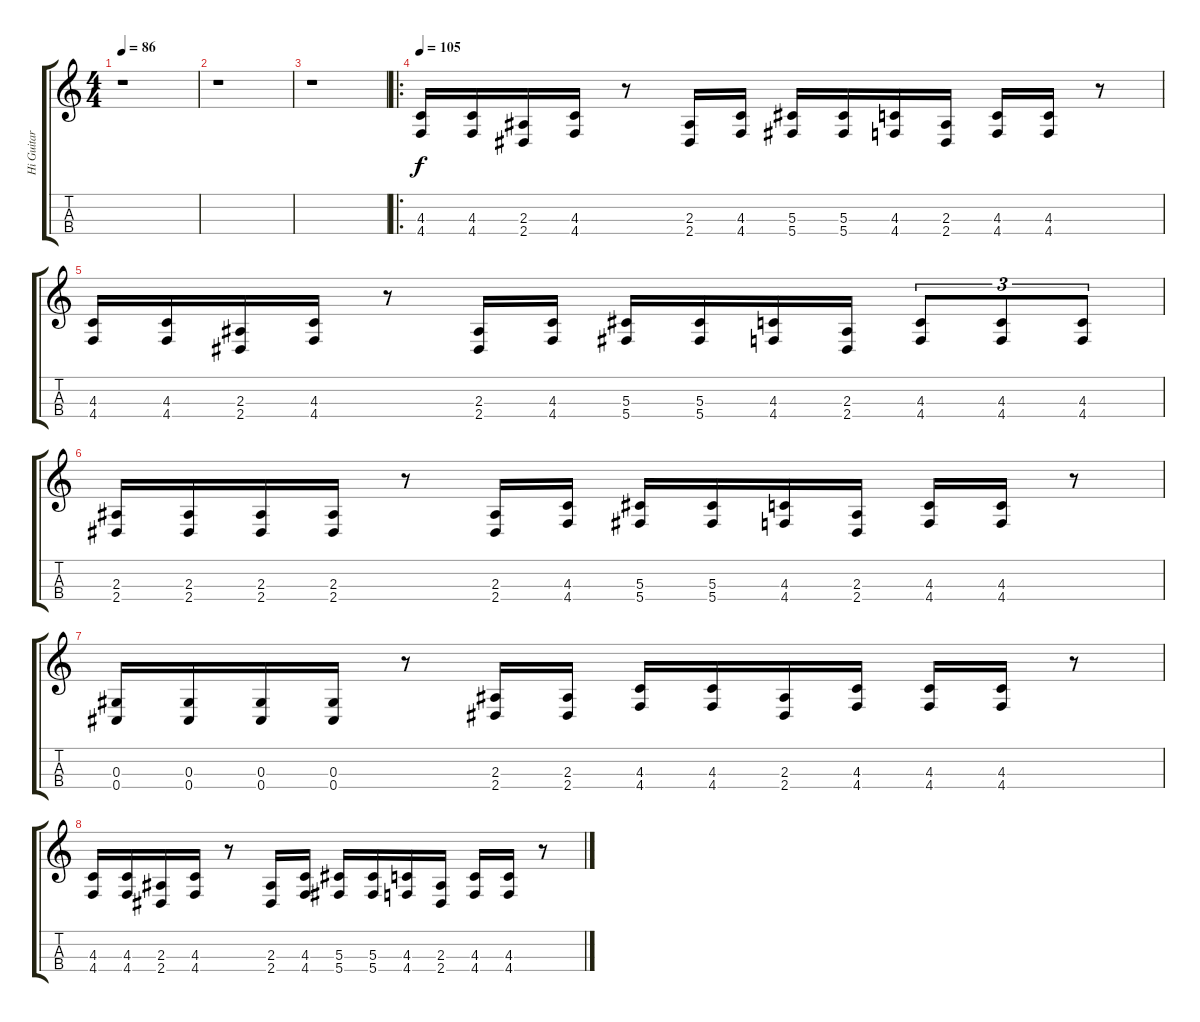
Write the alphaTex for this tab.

\track ("Hi Guitar" "Hi Guitar") {instrument overdrivenguitar}
\staff {score tabs}
\tuning (Gb3 Db3 Ab2 Db2) {hide}
\ts (4 4)
\tempo 86
\clef g2
\ks c
r.1{dy f} |
r.1 |
r.1 |
\ro
\tempo 105
(4.3 4.4).16 (4.3 4.4).16 (2.3 2.4).16 (4.3 4.4).16 r.8 (2.3 2.4).16 (4.3 4.4).16 (5.3 5.4).16 (5.3 5.4).16 (4.3 4.4).16 (2.3 2.4).16 (4.3 4.4).16 (4.3 4.4).16 r.8 |
(4.3 4.4).16 (4.3 4.4).16 (2.3 2.4).16 (4.3 4.4).16 r.8 (2.3 2.4).16 (4.3 4.4).16 (5.3 5.4).16 (5.3 5.4).16 (4.3 4.4).16 (2.3 2.4).16 (4.3 4.4).8{tu (3 2)} (4.3 4.4).8{tu (3 2)} (4.3 4.4).8{tu (3 2)} |
(2.3 2.4).16 (2.3 2.4).16 (2.3 2.4).16 (2.3 2.4).16 r.8 (2.3 2.4).16 (4.3 4.4).16 (5.3 5.4).16 (5.3 5.4).16 (4.3 4.4).16 (2.3 2.4).16 (4.3 4.4).16 (4.3 4.4).16 r.8 |
(0.3 0.4).16 (0.3 0.4).16 (0.3 0.4).16 (0.3 0.4).16 r.8 (2.3 2.4).16 (2.3 2.4).16 (4.3 4.4).16 (4.3 4.4).16 (2.3 2.4).16 (4.3 4.4).16 (4.3 4.4).16 (4.3 4.4).16 r.8 |
(4.3 4.4).16 (4.3 4.4).16 (2.3 2.4).16 (4.3 4.4).16 r.8 (2.3 2.4).16 (4.3 4.4).16 (5.3 5.4).16 (5.3 5.4).16 (4.3 4.4).16 (2.3 2.4).16 (4.3 4.4).16 (4.3 4.4).16 r.8
